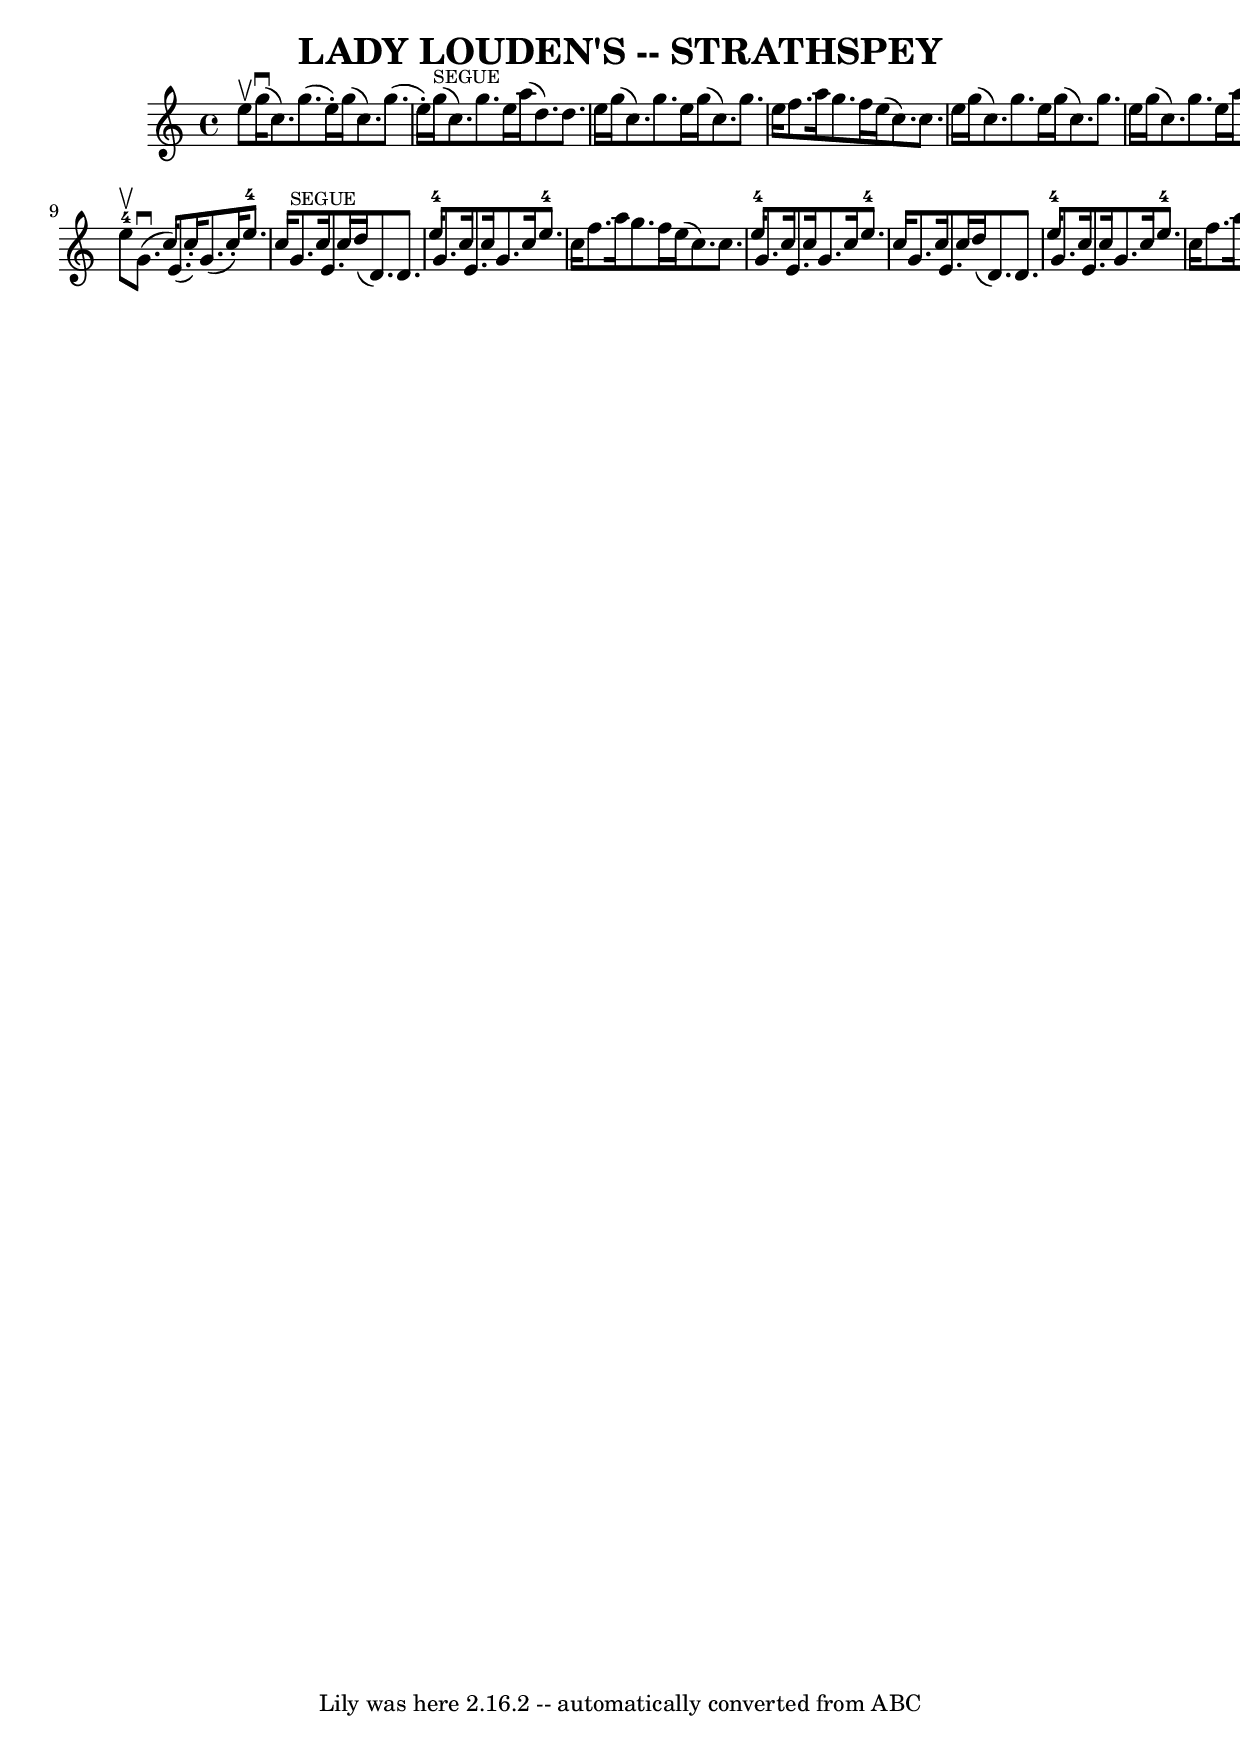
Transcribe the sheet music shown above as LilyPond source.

\version "2.16.2"
\include "Mammoth.ily"
\header {
  %% book = "Ryan's Mammoth Collection of Fiddle Tunes"
  crossRefNumber = "1"
  footnotes = ""
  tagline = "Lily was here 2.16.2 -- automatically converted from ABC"
  title = "LADY LOUDEN'S -- STRATHSPEY"

}
voicedefault =  {


  \override Staff.TimeSignature #'style = #'C
  \time 4/4    \key c \major e''8^\upbow         |
  g''16 (^\downbow c''8.) g''8. (e''16-.) g''16 (c''8.) g''8. (e''16-.)   |
  g''16^\segue(c''8.) g''8. e''16 a''16 (d''8.) d''8. e''16        |
  g''16 (c''8.) g''8. e''16 g''16 (c''8.) g''8. e''16     |
  f''8. a''16 g''8. f''16 e''16 (c''8.) c''8. e''16    |  |
  g''16 (c''8.) g''8. e''16 g''16 (c''8.) g''8. e''16     |
  g''16 (c''8.) g''8. e''16 a''16 (d''8.) d''8. e''16         |
  g''16 (c''8.) g''8. e''16 g''16 ( c''8.) g''8. e''16     |
  f''8. a''16 g''8. f''16 e''16 (c''8.) c''8    \bar "|." e''8-4^\upbow        |
     g'8. (^\downbow c''16) e'8. (c''16-.) g'8. (c''16-.) e''8.-4 c''16      |
  g'8.^\segue c''16 e'8. c''16 d''16 (d'8.) d'8. e''16-4        |
  g'8. c''16 e'8. c''16 g'8. c''16 e''8.-4 c''16     |
  f''8. a''16 g''8. f''16 e''16 (c''8.) c''8. e''16-4    |
  |
  g'8. c''16 e'8. c''16 g'8. c''16 e''8.-4 c''16     |
  g'8. c''16 e'8. c''16 d''16 (d'8.) d'8. e''16-4        |
  g'8. c''16 e'8. c''16 g'8. c''16 e''8.-4 c''16     |
  f''8. a''16 g''8. f''16 e''16 ( c''8.) c''8    \bar " |."   

}

\score{
  <<

    \context Staff="default"
    {
      \voicedefault 
      
 }

  >>
  \layout {
    
 }
  \midi {
 }

}
